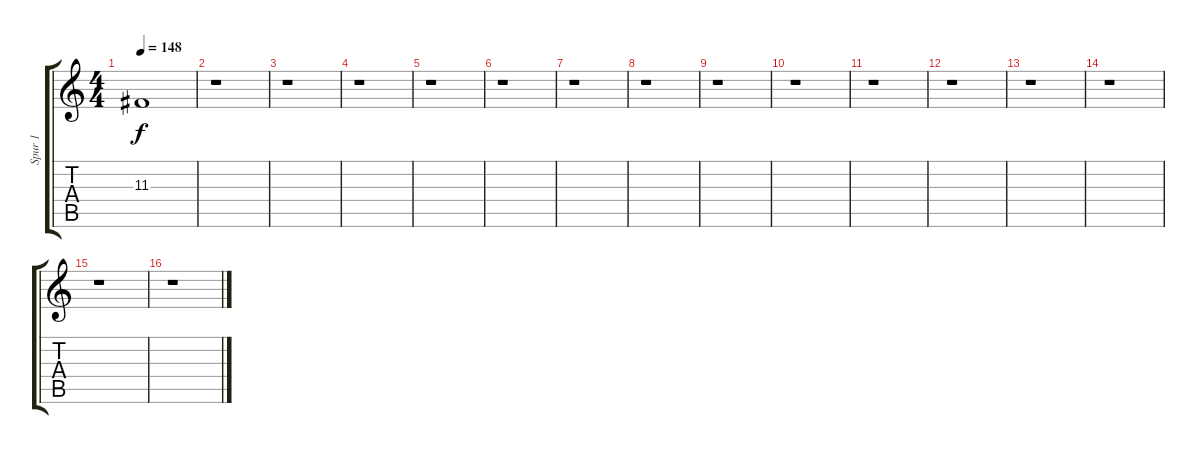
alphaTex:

\track ("Spur 1" "Spur 1") {instrument pad1newage}
\staff {score tabs}
\tuning (E4 B3 G3 D3 A2 E2) {hide}
\ts (4 4)
\tempo 148
\clef g2
\ks c
11.3{t}.1{dy f} |
r.1 |
r.1 |
r.1 |
r.1 |
r.1 |
r.1 |
r.1 |
r.1 |
r.1 |
r.1 |
r.1 |
r.1 |
r.1 |
r.1 |
r.1
